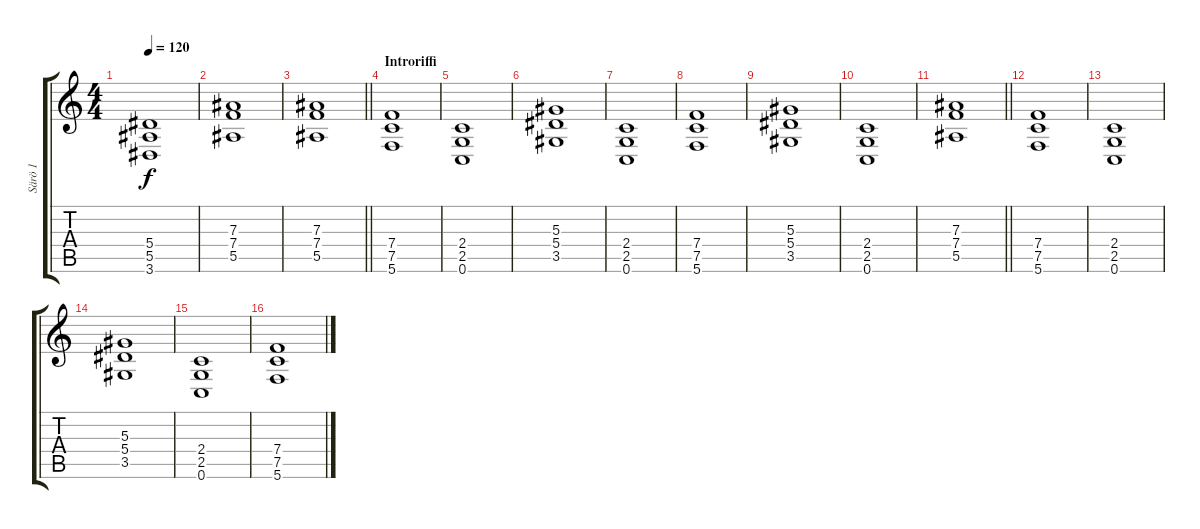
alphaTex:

\track ("Särö 1" "Särö 1") {instrument distortionguitar}
\staff {score tabs}
\tuning (C4 G3 Eb3 Bb2 F2 C2) {hide}
\ts (4 4)
\tempo 120
\clef g2
\ks c
(5.4 5.5 3.6).1{dy f} |
(7.3 7.4 5.5).1 |
\barLineRight lightlight
(7.3 7.4 5.5).1 |
\section ("" "Introriffi")
(7.4 7.5 5.6).1 |
(2.4 2.5 0.6).1 |
(5.3 5.4 3.5).1 |
(2.4 2.5 0.6).1 |
(7.4 7.5 5.6).1 |
(5.3 5.4 3.5).1 |
(2.4 2.5 0.6).1 |
\barLineRight lightlight
(7.3 7.4 5.5).1 |
(7.4 7.5 5.6).1 |
(2.4 2.5 0.6).1 |
(5.3 5.4 3.5).1 |
(2.4 2.5 0.6).1 |
(7.4 7.5 5.6).1
